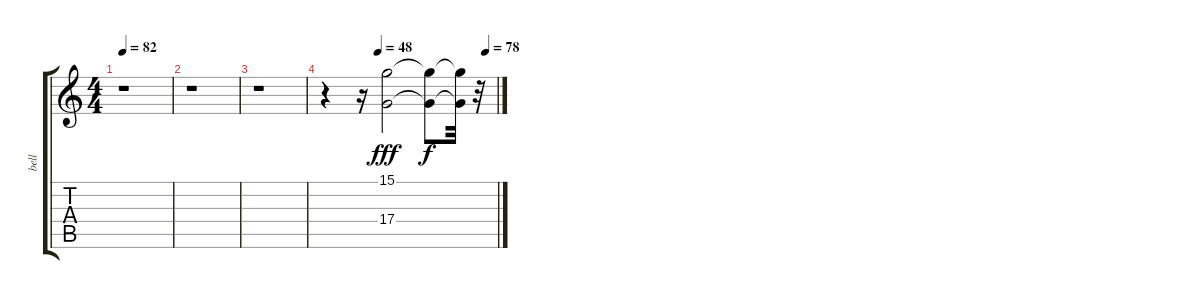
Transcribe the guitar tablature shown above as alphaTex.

\track ("bell" "bell") {instrument pad1newage}
\staff {score tabs}
\tuning (E4 B3 G3 D3 A2 E2) {hide}
\ts (4 4)
\tempo 82
\clef g2
\ks c
r.1{dy p} |
r.1 |
r.1 |
\tempo (48 0.3125)
\tempo (78 0.9375)
r.4 r.16 (15.1 17.4).2{dy fff balance 1 instrument tubularbells} (15.1{t} 17.4{t}).8{dy f} (15.1{t} 17.4{t}).32 r.32
